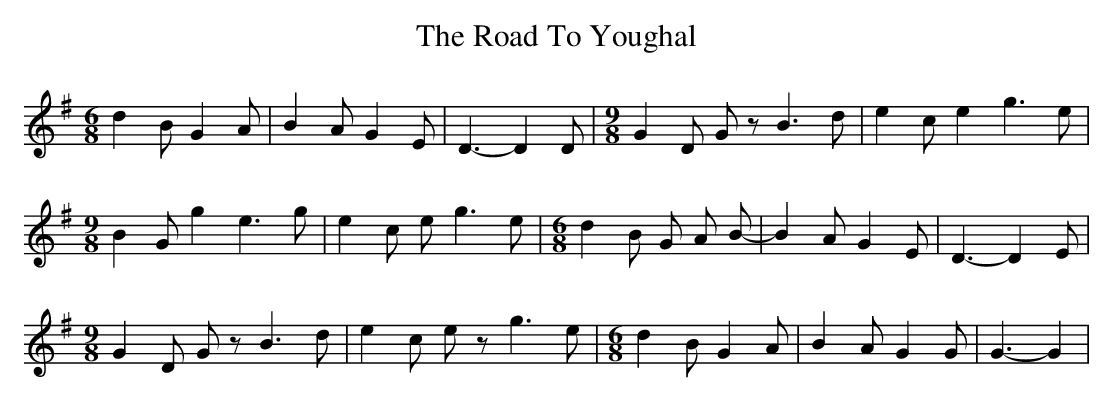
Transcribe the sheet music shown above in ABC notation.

X:1
T: The Road To Youghal
M: 4/4
L: 1/8
K: Gmaj
M:6/8
d2 B G2 A|B2 A G2 E|D3-D2 D|[M:9/8]G2 D G z B3 d|e2 c e2 g3 e|
M:9/8
B2 G g2 e3 g|e2 c e 2 g3 e|[M:6/8]d2 B G A B-|-B2 A G2 E|D3-D2 E|
M:9/8
G2 D G z B3 d|e2 c e z g3 e|[M:6/8]d2 B G2 A|B2 A G2 G|G3-G2|
